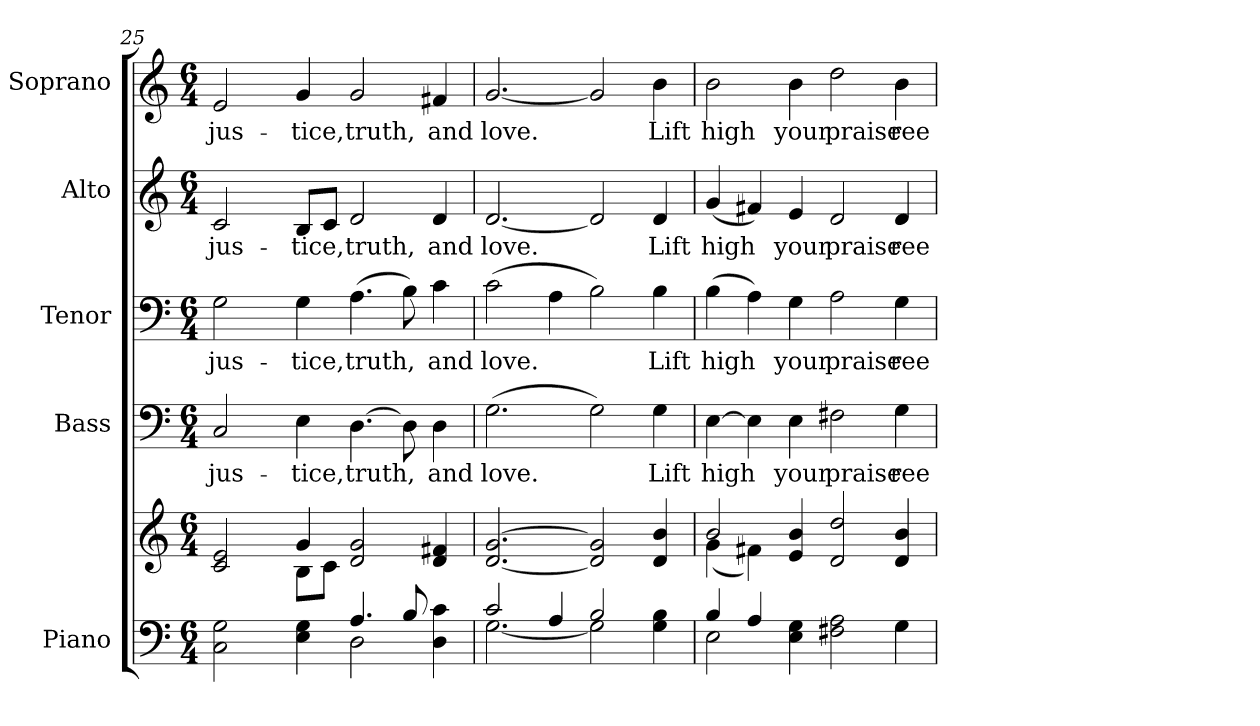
**kern	**kern	**kern	**text	**kern	**text	**kern	**text	**kern	**text
*part5	*part5	*part4	*part4	*part3	*part3	*part2	*part2	*part1	*part1
*staff6	*staff5	*staff4	*staff4	*staff3	*staff3	*staff2	*staff2	*staff1	*staff1
*I"Piano	*	*I"Bass	*	*I"Tenor	*	*I"Alto	*	*I"Soprano	*
*I'Pno.	*	*I'B.	*	*I'T.	*	*I'A.	*	*I'S.	*
*clefF4	*clefG2	*clefF4	*	*clefF4	*	*clefG2	*	*clefG2	*
*k[]	*k[]	*k[]	*	*k[]	*	*k[]	*	*k[]	*
*C:	*C:	*C:	*	*C:	*	*C:	*	*C:	*
*M6/4	*M6/4	*M6/4	*	*M6/4	*	*M6/4	*	*M6/4	*
=25	=25	=25	=25	=25	=25	=25	=25	=25	=25
*^	*^	*	*	*	*	*	*	*	*
!	!	!	!	!	!LO:LY:b:color=#000000	!	!	!	!	!	!
!	!	!	!	!	!	!	!LO:LY:b:color=#000000	!	!	!	!
!	!	!	!	!	!	!	!	!	!LO:LY:b:color=#000000	!	!
!	!	!	!	!	!	!	!	!	!	!	!LO:LY:b:color=#000000
2Ci\ 2Gi	2.ryy	2ci/ 2ei	4ryy	2Ci/	jus-	2Gi\	jus-	2ci/	jus-	2ei/	jus-
.	.	.	4ryy	.	.	.	.	.	.	.	.
!	!	!	!	!	!LO:LY:b:color=#000000	!	!	!	!	!	!
!	!	!	!	!	!	!	!LO:LY:b:color=#000000	!	!	!	!
!	!	!	!	!	!	!	!	!	!LO:LY:b:color=#000000	!	!
!	!	!	!	!	!	!	!	!	!	!	!LO:LY:b:color=#000000
4Ei\ 4Gi	.	4gi/	8Bi\L	4Ei\	-tice,	4Gi\	-tice,	8Bi/L	-tice,	4gi/	-tice,
.	.	.	8ci\J	.	.	.	.	8ci/J	.	.	.
!	!	!	!	!	!LO:LY:b:color=#000000	!	!	!	!	!	!
!	!	!	!	!	!	!	!LO:LY:b:color=#000000	!	!	!	!
!	!	!	!	!	!	!	!	!	!LO:LY:b:color=#000000	!	!
!	!	!	!	!	!	!	!	!	!	!	!LO:LY:b:color=#000000
4.Ai/	2Di\	2di/ 2gi	2.ryy	[>4.Di\	truth,	(4.Ai\	truth,	2di/	truth,	2gi/	truth,
8Bi/	.	.	.	(8Di\]	.	8Bi\)	.	.	.	.	.
!	!	!	!	!	!LO:LY:b:color=#000000	!	!	!	!	!	!
!	!	!	!	!	!	!	!LO:LY:b:color=#000000	!	!	!	!
!	!	!	!	!	!	!	!	!	!LO:LY:b:color=#000000	!	!
!	!	!	!	!	!	!	!	!	!	!	!LO:LY:b:color=#000000
4Di\ 4ci	4ryy	4di/ 4f#Xi	.	4Di\	and	4ci\	and	4di/	and	4f#Xi/	and
*	*	*v	*v	*	*	*	*	*	*	*	*
!!LO:PB:g=z
=26	=26	=26	=26	=26	=26	=26	=26	=26	=26	=26
!	!	!	!	!LO:LY:b:color=#000000	!	!	!	!	!	!
!	!	!	!	!	!	!LO:LY:b:color=#000000	!	!	!	!
!	!	!	!	!	!	!	!	!LO:LY:b:color=#000000	!	!
!	!	!	!	!	!	!	!	!	!	!LO:LY:b:color=#000000
2ci/	[<2.Gi\	[<2.di/ [>2.gi	(2.Gi\	love.	(2ci\	love.	[<2.di/	love.	[<2.gi/	love.
4Ai/	.	.	.	.	4Ai\	.	.	.	.	.
2Bi/	2Gi\]	2di/] 2gi]	2Gi\)	.	2Bi\)	.	2di/]	.	2gi/]	.
!	!	!	!	!LO:LY:b:color=#000000	!	!	!	!	!	!
!	!	!	!	!	!	!LO:LY:b:color=#000000	!	!	!	!
!	!	!	!	!	!	!	!	!LO:LY:b:color=#000000	!	!
!	!	!	!	!	!	!	!	!	!	!LO:LY:b:color=#000000
4Gi\ 4Bi	4ryy	4di/ 4bi	4Gi\	Lift	4Bi\	Lift	4di/	Lift	4bi\	Lift
=27	=27	=27	=27	=27	=27	=27	=27	=27	=27	=27
*	*	*^	*	*	*	*	*	*	*	*
!	!	!	!	!	!LO:LY:b:color=#000000	!	!	!	!	!	!
!	!	!	!	!	!	!	!LO:LY:b:color=#000000	!	!	!	!
!	!	!	!	!	!	!	!	!	!LO:LY:b:color=#000000	!	!
!	!	!	!	!	!	!	!	!	!	!	!LO:LY:b:color=#000000
4Bi/	2Ei\	2bi/	(4gi\	[>4Ei\	high	(4Bi\	high	(4gi/	high	2bi\	high
4Ai/	.	.	4f#Xi\)	4Ei\]	.	4Ai\)	.	4f#Xi/)	.	.	.
!	!	!	!	!	!LO:LY:b:color=#000000	!	!	!	!	!	!
!	!	!	!	!	!	!	!LO:LY:b:color=#000000	!	!	!	!
!	!	!	!	!	!	!	!	!	!LO:LY:b:color=#000000	!	!
!	!	!	!	!	!	!	!	!	!	!	!LO:LY:b:color=#000000
4Ei\ 4Gi	4ryy	4ei/ 4bi	4ryy	4Ei\	your	4Gi\	your	4ei/	your	4bi\	your
!	!	!	!	!	!LO:LY:b:color=#000000	!	!	!	!	!	!
!	!	!	!	!	!	!	!LO:LY:b:color=#000000	!	!	!	!
!	!	!	!	!	!	!	!	!	!LO:LY:b:color=#000000	!	!
!	!	!	!	!	!	!	!	!	!	!	!LO:LY:b:color=#000000
2F#Xi\ 2Ai	2.ryy	2di/ 2ddi	2.ryy	2F#Xi\	praise	2Ai\	praise	2di/	praise	2ddi\	praise
!	!	!	!	!	!LO:LY:b:color=#000000	!	!	!	!	!	!
!	!	!	!	!	!	!	!LO:LY:b:color=#000000	!	!	!	!
!	!	!	!	!	!	!	!	!	!LO:LY:b:color=#000000	!	!
!	!	!	!	!	!	!	!	!	!	!	!LO:LY:b:color=#000000
4Gi\	.	4di/ 4bi	.	4Gi\	ree	4Gi\	ree	4di/	ree	4bi\	ree
*v	*v	*	*	*	*	*	*	*	*	*	*
*	*v	*v	*	*	*	*	*	*	*	*
=	=	=	=	=	=	=	=	=	=
*-	*-	*-	*-	*-	*-	*-	*-	*-	*-
